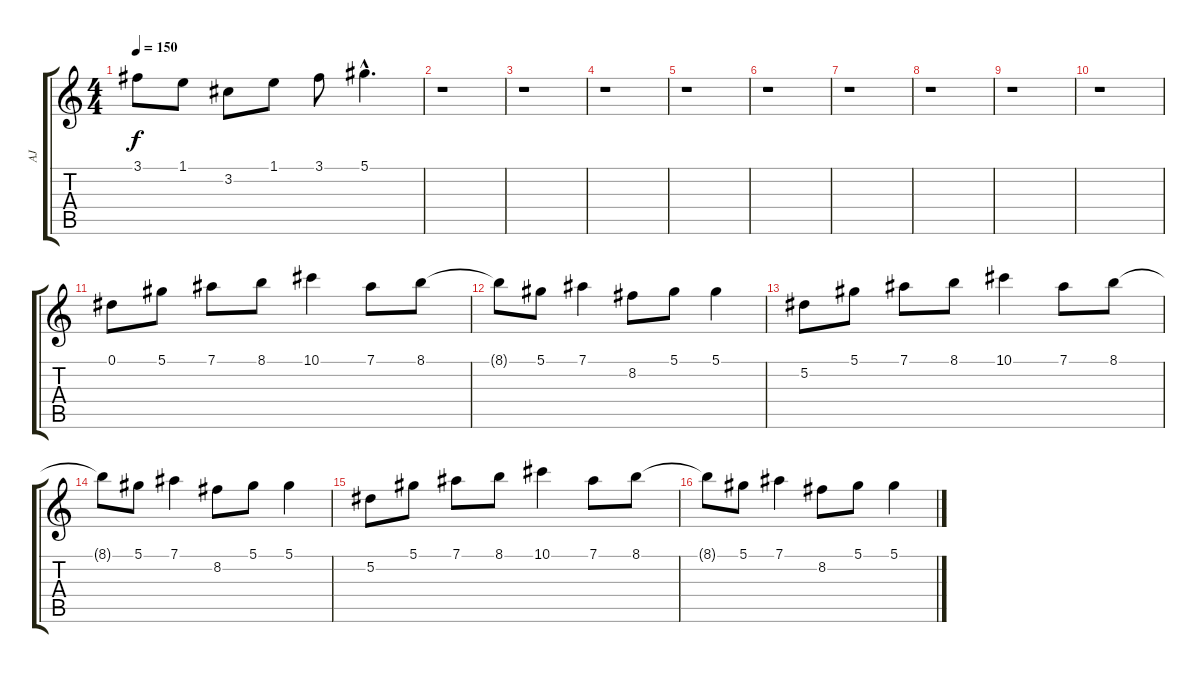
\track ("AJ" "AJ") {instrument distortionguitar}
\staff {score tabs}
\tuning (Eb4 Bb3 Gb3 Db3 Ab2 Eb2) {hide}
\ts (4 4)
\tempo 150
\clef g2
\ks c
3.1.8{dy f} 1.1.8 3.2.8 1.1.8 3.1.8 5.1{hac}.4{d} |
r.1 |
r.1 |
r.1 |
r.1 |
r.1 |
r.1 |
r.1 |
r.1 |
r.1 |
0.1.8 5.1.8 7.1.8 8.1.8 10.1.4 7.1.8 8.1.8 |
8.1{t}.8 5.1.8 7.1.4 8.2.8 5.1.8 5.1.4 |
5.2.8 5.1.8 7.1.8 8.1.8 10.1.4 7.1.8 8.1.8 |
8.1{t}.8 5.1.8 7.1.4 8.2.8 5.1.8 5.1.4 |
5.2.8 5.1.8 7.1.8 8.1.8 10.1.4 7.1.8 8.1.8 |
8.1{t}.8 5.1.8 7.1.4 8.2.8 5.1.8 5.1.4
